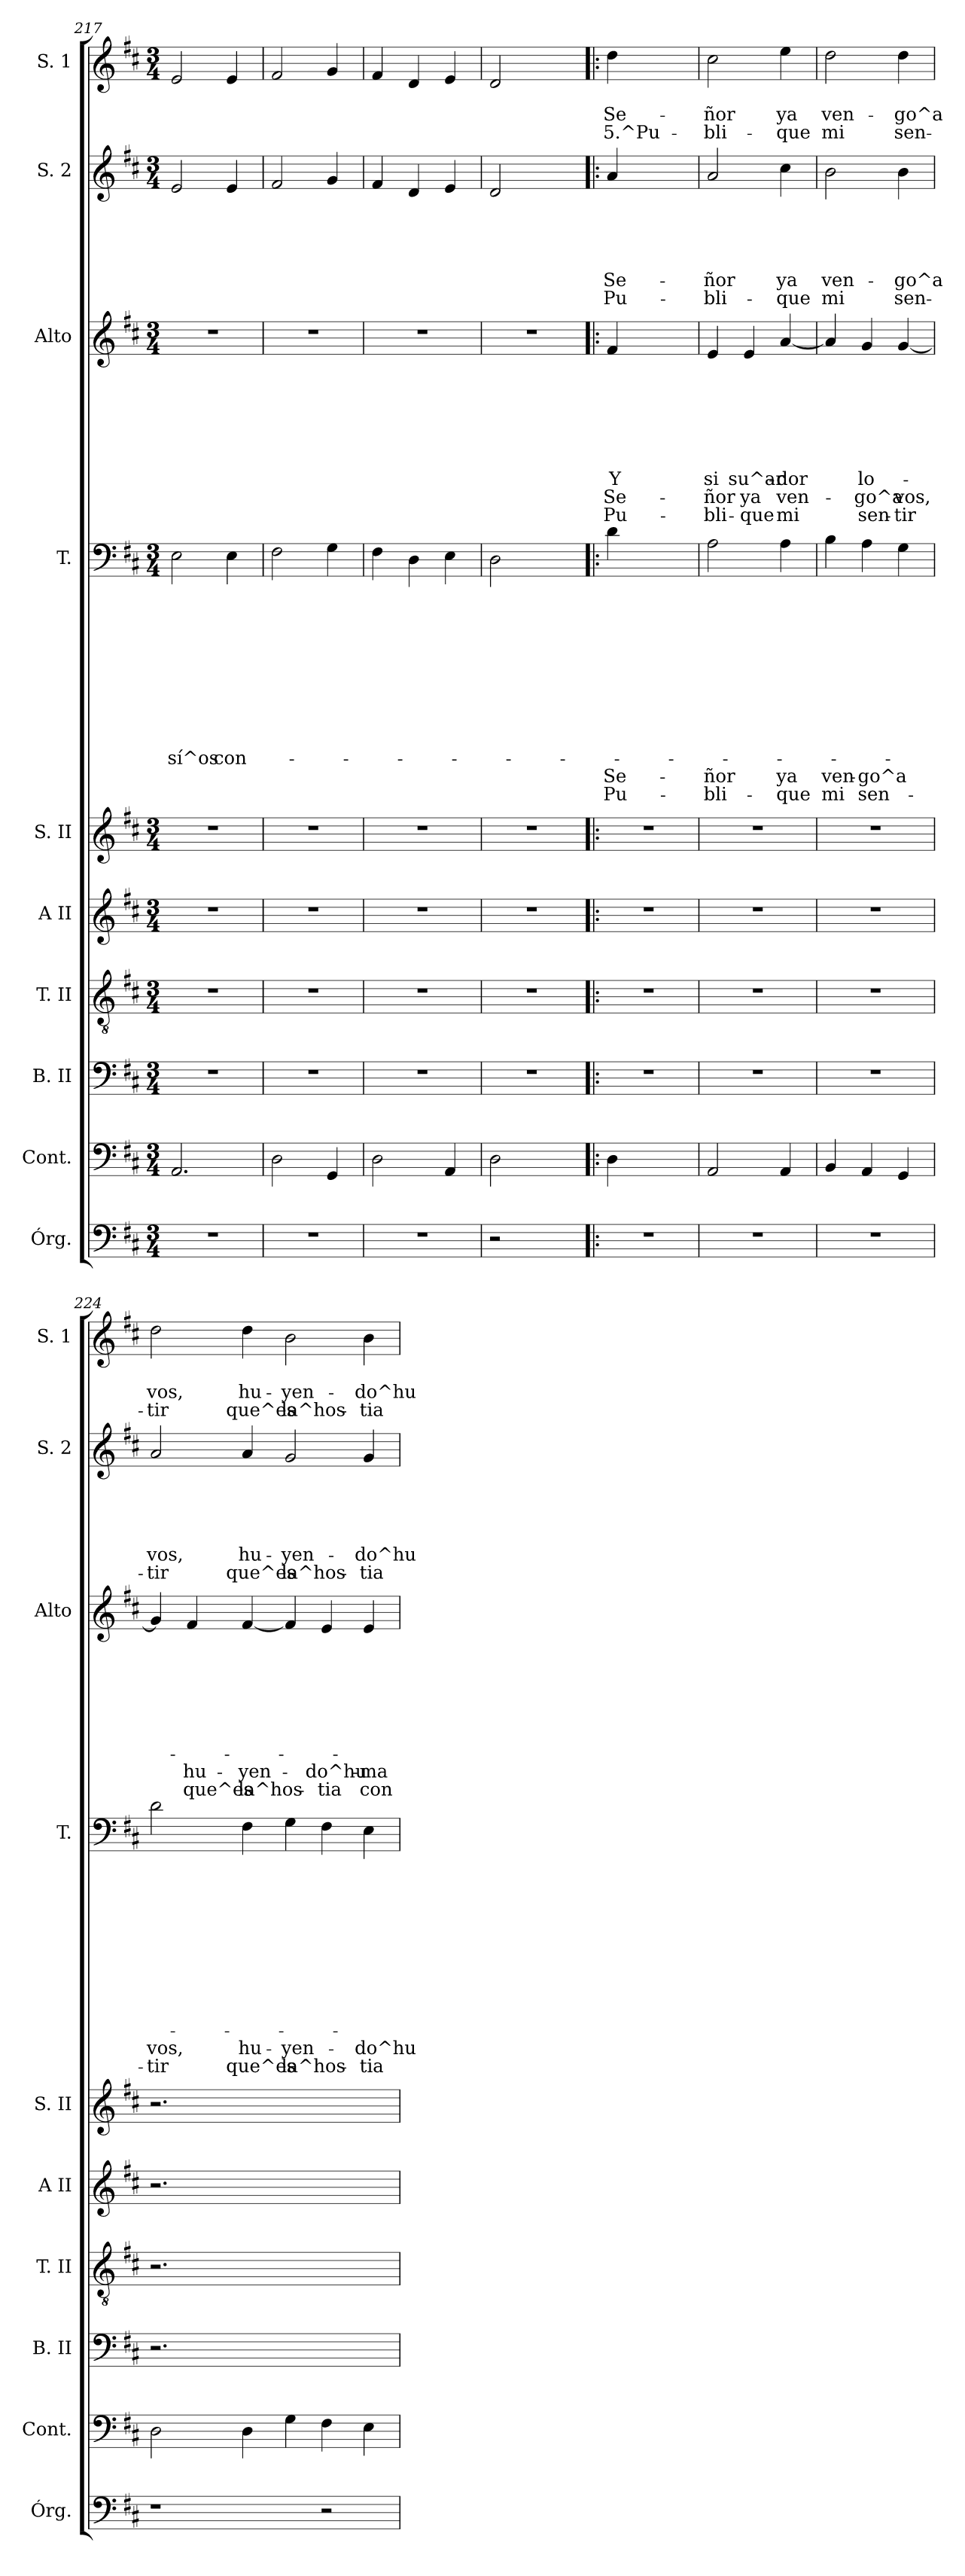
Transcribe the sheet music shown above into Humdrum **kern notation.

**kern	**kern	**kern	**kern	**kern	**kern	**kern	**text	**text	**text	**text	**text	**text	**text	**text	**text	**text	**text	**text	**kern	**text	**text	**text	**text	**text	**text	**text	**text	**text	**kern	**text	**text	**text	**text	**text	**text	**kern	**text	**text	**text
*part10	*part9	*part8	*part7	*part6	*part5	*part4	*part4	*part4	*part4	*part4	*part4	*part4	*part4	*part4	*part4	*part4	*part4	*part4	*part3	*part3	*part3	*part3	*part3	*part3	*part3	*part3	*part3	*part3	*part2	*part2	*part2	*part2	*part2	*part2	*part2	*part1	*part1	*part1	*part1
*staff10	*staff9	*staff8	*staff7	*staff6	*staff5	*staff4	*staff4	*staff4	*staff4	*staff4	*staff4	*staff4	*staff4	*staff4	*staff4	*staff4	*staff4	*staff4	*staff3	*staff3	*staff3	*staff3	*staff3	*staff3	*staff3	*staff3	*staff3	*staff3	*staff2	*staff2	*staff2	*staff2	*staff2	*staff2	*staff2	*staff1	*staff1	*staff1	*staff1
*I"Órg.	*I"Cont.	*I"B. II	*I"T. II	*I"A II	*I"S. II	*I"T.	*	*	*	*	*	*	*	*	*	*	*	*	*I"Alto	*	*	*	*	*	*	*	*	*	*I"S. 2	*	*	*	*	*	*	*I"S. 1	*	*	*
*I'Órg.	*I'Cont.	*I'B. II	*I'T. II	*I'A II	*I'S. II	*I'T.	*	*	*	*	*	*	*	*	*	*	*	*	*I'Alto	*	*	*	*	*	*	*	*	*	*I'S. 2	*	*	*	*	*	*	*I'S. 1	*	*	*
*clefF4	*clefF4	*clefF4	*clefGv2	*clefG2	*clefG2	*clefF4	*	*	*	*	*	*	*	*	*	*	*	*	*clefG2	*	*	*	*	*	*	*	*	*	*clefG2	*	*	*	*	*	*	*clefG2	*	*	*
*k[f#c#]	*k[f#c#]	*k[f#c#]	*k[f#c#]	*k[f#c#]	*k[f#c#]	*k[f#c#]	*	*	*	*	*	*	*	*	*	*	*	*	*k[f#c#]	*	*	*	*	*	*	*	*	*	*k[f#c#]	*	*	*	*	*	*	*k[f#c#]	*	*	*
*D:	*D:	*D:	*D:	*D:	*D:	*D:	*	*	*	*	*	*	*	*	*	*	*	*	*D:	*	*	*	*	*	*	*	*	*	*D:	*	*	*	*	*	*	*D:	*	*	*
*M3/4	*M3/4	*M3/4	*M3/4	*M3/4	*M3/4	*M3/4	*	*	*	*	*	*	*	*	*	*	*	*	*M3/4	*	*	*	*	*	*	*	*	*	*M3/4	*	*	*	*	*	*	*M3/4	*	*	*
=217	=217	=217	=217	=217	=217	=217	=217	=217	=217	=217	=217	=217	=217	=217	=217	=217	=217	=217	=217	=217	=217	=217	=217	=217	=217	=217	=217	=217	=217	=217	=217	=217	=217	=217	=217	=217	=217	=217	=217
!	!	!	!	!	!	!	!	!	!	!	!	!	!	!	!	!LO:LY:b	!	!	!	!	!	!	!	!	!	!	!	!	!	!	!	!	!	!	!	!	!	!	!
2.r	2.AA/	2.r	2.r	2.r	2.r	2E\	.	.	.	.	.	.	.	.	.	sí^os	.	.	2.r	.	.	.	.	.	.	.	.	.	2e/	.	.	.	.	.	.	2e/	.	.	.
!	!	!	!	!	!	!	!	!	!	!	!	!	!	!	!	!LO:LY:b	!	!	!	!	!	!	!	!	!	!	!	!	!	!	!	!	!	!	!	!	!	!	!
.	.	.	.	.	.	4E\	.	.	.	.	.	.	.	.	.	con-	.	.	.	.	.	.	.	.	.	.	.	.	4e/	.	.	.	.	.	.	4e/	.	.	.
=218	=218	=218	=218	=218	=218	=218	=218	=218	=218	=218	=218	=218	=218	=218	=218	=218	=218	=218	=218	=218	=218	=218	=218	=218	=218	=218	=218	=218	=218	=218	=218	=218	=218	=218	=218	=218	=218	=218	=218
2.r	2D\	2.r	2.r	2.r	2.r	2F#\	.	.	.	.	.	.	.	.	.	.	.	.	2.r	.	.	.	.	.	.	.	.	.	2f#/	.	.	.	.	.	.	2f#/	.	.	.
.	4GG/	.	.	.	.	4G\	.	.	.	.	.	.	.	.	.	.	.	.	.	.	.	.	.	.	.	.	.	.	4g/	.	.	.	.	.	.	4g/	.	.	.
=219	=219	=219	=219	=219	=219	=219	=219	=219	=219	=219	=219	=219	=219	=219	=219	=219	=219	=219	=219	=219	=219	=219	=219	=219	=219	=219	=219	=219	=219	=219	=219	=219	=219	=219	=219	=219	=219	=219	=219
2.r	2D\	2.r	2.r	2.r	2.r	4F#\	.	.	.	.	.	.	.	.	.	.	.	.	2.r	.	.	.	.	.	.	.	.	.	4f#/	.	.	.	.	.	.	4f#/	.	.	.
.	.	.	.	.	.	4D\	.	.	.	.	.	.	.	.	.	.	.	.	.	.	.	.	.	.	.	.	.	.	4d/	.	.	.	.	.	.	4d/	.	.	.
.	4AA/	.	.	.	.	4E\	.	.	.	.	.	.	.	.	.	.	.	.	.	.	.	.	.	.	.	.	.	.	4e/	.	.	.	.	.	.	4e/	.	.	.
=220	=220	=220	=220	=220	=220	=220	=220	=220	=220	=220	=220	=220	=220	=220	=220	=220	=220	=220	=220	=220	=220	=220	=220	=220	=220	=220	=220	=220	=220	=220	=220	=220	=220	=220	=220	=220	=220	=220	=220
2r	2D\	2.r	2.r	2.r	2.r	2D\	.	.	.	.	.	.	.	.	.	.	.	.	2.r	.	.	.	.	.	.	.	.	.	2d/	.	.	.	.	.	.	2d/	.	.	.
4ryy	4ryy	.	.	.	.	4ryy	.	.	.	.	.	.	.	.	.	.	.	.	.	.	.	.	.	.	.	.	.	.	4ryy	.	.	.	.	.	.	4ryy	.	.	.
!!LO:LB:g=z
=221!|:	=221!|:	=221!|:	=221!|:	=221!|:	=221!|:	=221!|:	=221!|:	=221!|:	=221!|:	=221!|:	=221!|:	=221!|:	=221!|:	=221!|:	=221!|:	=221!|:	=221!|:	=221!|:	=221!|:	=221!|:	=221!|:	=221!|:	=221!|:	=221!|:	=221!|:	=221!|:	=221!|:	=221!|:	=221!|:	=221!|:	=221!|:	=221!|:	=221!|:	=221!|:	=221!|:	=221!|:	=221!|:	=221!|:	=221!|:
!	!	!	!	!	!	!	!	!	!	!	!	!	!	!	!	!	!LO:LY:b	!LO:LY:b	!	!	!	!	!	!	!	!LO:LY:b	!LO:LY:b	!LO:LY:b	!	!	!	!	!	!LO:LY:b	!LO:LY:b	!	!	!LO:LY:b	!LO:LY:b
2.r	4D\	2.r	2.r	2.r	2.r	4d\	.	.	.	.	.	.	.	.	.	.	Se-	Pu-	4f#/	.	.	.	.	.	.	Y	Se-	Pu-	4a/	.	.	.	.	Se-	Pu-	4dd\	.	Se-	5.^Pu-
.	2ryy	.	.	.	.	2ryy	.	.	.	.	.	.	.	.	.	.	.	.	2ryy	.	.	.	.	.	.	.	.	.	2ryy	.	.	.	.	.	.	2ryy	.	.	.
=222	=222	=222	=222	=222	=222	=222	=222	=222	=222	=222	=222	=222	=222	=222	=222	=222	=222	=222	=222	=222	=222	=222	=222	=222	=222	=222	=222	=222	=222	=222	=222	=222	=222	=222	=222	=222	=222	=222	=222
!	!	!	!	!	!	!	!	!	!	!	!	!	!	!	!	!	!LO:LY:b	!LO:LY:b	!	!	!	!	!	!	!	!LO:LY:b	!LO:LY:b	!LO:LY:b	!	!	!	!	!	!LO:LY:b	!LO:LY:b	!	!	!LO:LY:b	!LO:LY:b
2.r	2AA/	2.r	2.r	2.r	2.r	2A\	.	.	.	.	.	.	.	.	.	.	-ñor	-bli-	4e/	.	.	.	.	.	.	si	-ñor	-bli-	2a/	.	.	.	.	-ñor	-bli-	2cc#\	.	-ñor	-bli-
!	!	!	!	!	!	!	!	!	!	!	!	!	!	!	!	!	!	!	!	!	!	!	!	!	!	!LO:LY:b	!LO:LY:b	!LO:LY:b	!	!	!	!	!	!	!	!	!	!	!
.	.	.	.	.	.	.	.	.	.	.	.	.	.	.	.	.	.	.	4e/	.	.	.	.	.	.	su^ar-	ya	-que	.	.	.	.	.	.	.	.	.	.	.
!	!	!	!	!	!	!	!	!	!	!	!	!	!	!	!	!	!LO:LY:b	!LO:LY:b	!	!	!	!	!	!	!	!LO:LY:b	!LO:LY:b	!LO:LY:b	!	!	!	!	!	!LO:LY:b	!LO:LY:b	!	!	!LO:LY:b	!LO:LY:b
.	4AA/	.	.	.	.	4A\	.	.	.	.	.	.	.	.	.	.	ya	-que	[>4a/	.	.	.	.	.	.	-dor	ven-	mi	4cc#\	.	.	.	.	ya	-que	4ee\	.	ya	-que
=223	=223	=223	=223	=223	=223	=223	=223	=223	=223	=223	=223	=223	=223	=223	=223	=223	=223	=223	=223	=223	=223	=223	=223	=223	=223	=223	=223	=223	=223	=223	=223	=223	=223	=223	=223	=223	=223	=223	=223
!	!	!	!	!	!	!	!	!	!	!	!	!	!	!	!	!	!LO:LY:b	!LO:LY:b	!	!	!	!	!	!	!	!	!	!	!	!	!	!	!	!LO:LY:b	!LO:LY:b	!	!	!LO:LY:b	!LO:LY:b
2.r	4BB/	2.r	2.r	2.r	2.r	4B\	.	.	.	.	.	.	.	.	.	.	ven-	mi	4a/]	.	.	.	.	.	.	.	.	.	2b\	.	.	.	.	ven-	mi	2dd\	.	ven-	mi
!	!	!	!	!	!	!	!	!	!	!	!	!	!	!	!	!	!LO:LY:b	!LO:LY:b	!	!	!	!	!	!	!	!LO:LY:b	!LO:LY:b	!LO:LY:b	!	!	!	!	!	!	!	!	!	!	!
.	4AA/	.	.	.	.	4A\	.	.	.	.	.	.	.	.	.	.	-go^a	sen-	4g/	.	.	.	.	.	.	lo-	-go^a	sen-	.	.	.	.	.	.	.	.	.	.	.
!	!	!	!	!	!	!	!	!	!	!	!	!	!	!	!	!	!	!	!	!	!	!	!	!	!	!	!LO:LY:b	!LO:LY:b	!	!	!	!	!	!LO:LY:b	!LO:LY:b	!	!	!LO:LY:b	!LO:LY:b
.	4GG/	.	.	.	.	4G\	.	.	.	.	.	.	.	.	.	.	.	.	[>4g/	.	.	.	.	.	.	.	vos,	-tir	4b\	.	.	.	.	-go^a	sen-	4dd\	.	-go^a	sen-
=224	=224	=224	=224	=224	=224	=224	=224	=224	=224	=224	=224	=224	=224	=224	=224	=224	=224	=224	=224	=224	=224	=224	=224	=224	=224	=224	=224	=224	=224	=224	=224	=224	=224	=224	=224	=224	=224	=224	=224
!	!	!	!	!	!	!	!	!	!	!	!	!	!	!	!	!	!LO:LY:b	!LO:LY:b	!	!	!	!	!	!	!	!	!	!	!	!	!	!	!	!LO:LY:b	!LO:LY:b	!	!	!LO:LY:b	!LO:LY:b
1r	2D\	2.r	2.r	2.r	2.r	2d\	.	.	.	.	.	.	.	.	.	.	vos,	-tir	4g/]	.	.	.	.	.	.	.	.	.	2a/	.	.	.	.	vos,	-tir	2dd\	.	vos,	-tir
!	!	!	!	!	!	!	!	!	!	!	!	!	!	!	!	!	!	!	!	!	!	!	!	!	!	!	!LO:LY:b	!LO:LY:b	!	!	!	!	!	!	!	!	!	!	!
.	.	.	.	.	.	.	.	.	.	.	.	.	.	.	.	.	.	.	4f#/	.	.	.	.	.	.	.	hu-	que^es	.	.	.	.	.	.	.	.	.	.	.
!	!	!	!	!	!	!	!	!	!	!	!	!	!	!	!	!	!LO:LY:b	!LO:LY:b	!	!	!	!	!	!	!	!	!LO:LY:b	!LO:LY:b	!	!	!	!	!	!LO:LY:b	!LO:LY:b	!	!	!LO:LY:b	!LO:LY:b
.	4D\	.	.	.	.	4F#\	.	.	.	.	.	.	.	.	.	.	hu-	que^es	[>4f#/	.	.	.	.	.	.	.	-yen-	la^hos-	4a/	.	.	.	.	hu-	que^es	4dd\	.	hu-	que^es
!	!	!	!	!	!	!	!	!	!	!	!	!	!	!	!	!	!LO:LY:b	!LO:LY:b	!	!	!	!	!	!	!	!	!	!	!	!	!	!	!	!LO:LY:b	!LO:LY:b	!	!	!LO:LY:b	!LO:LY:b
.	4G\	2.ryy	2.ryy	2.ryy	2.ryy	4G\	.	.	.	.	.	.	.	.	.	.	-yen-	la^hos-	4f#/]	.	.	.	.	.	.	.	.	.	2g/	.	.	.	.	-yen-	la^hos-	2b\	.	-yen-	la^hos-
!	!	!	!	!	!	!	!	!	!	!	!	!	!	!	!	!	!	!	!	!	!	!	!	!	!	!	!LO:LY:b	!LO:LY:b	!	!	!	!	!	!	!	!	!	!	!
2r	4F#\	.	.	.	.	4F#\	.	.	.	.	.	.	.	.	.	.	.	.	4e/	.	.	.	.	.	.	.	-do^hu-	-tia	.	.	.	.	.	.	.	.	.	.	.
!	!	!	!	!	!	!	!	!	!	!	!	!	!	!	!	!	!LO:LY:b	!LO:LY:b	!	!	!	!	!	!	!	!	!LO:LY:b	!LO:LY:b	!	!	!	!	!	!LO:LY:b	!LO:LY:b	!	!	!LO:LY:b	!LO:LY:b
.	4E\	.	.	.	.	4E\	.	.	.	.	.	.	.	.	.	.	-do^hu-	-tia	4e/	.	.	.	.	.	.	.	-ma	con	4g/	.	.	.	.	-do^hu-	-tia	4b\	.	-do^hu-	-tia
=	=	=	=	=	=	=	=	=	=	=	=	=	=	=	=	=	=	=	=	=	=	=	=	=	=	=	=	=	=	=	=	=	=	=	=	=	=	=	=
*-	*-	*-	*-	*-	*-	*-	*-	*-	*-	*-	*-	*-	*-	*-	*-	*-	*-	*-	*-	*-	*-	*-	*-	*-	*-	*-	*-	*-	*-	*-	*-	*-	*-	*-	*-	*-	*-	*-	*-
